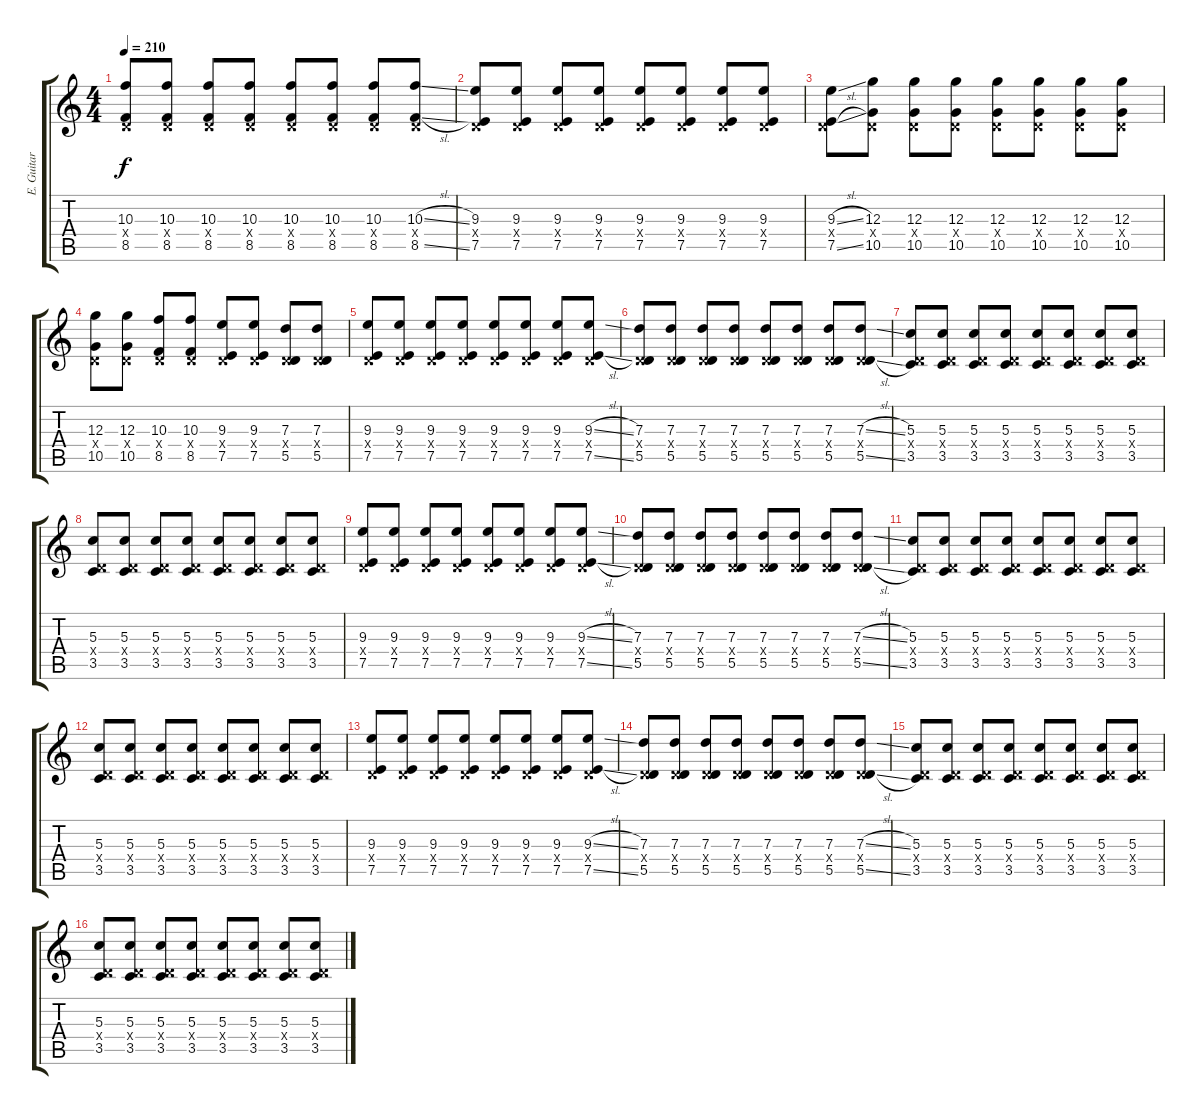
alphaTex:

\track ("E. Guitar III" "E. Guitar ") {instrument overdrivenguitar}
\staff {score tabs}
\tuning (E4 B3 G3 D3 A2 E2) {hide}
\ts (4 4)
\tempo 210
\clef g2
\ks c
(10.3 0.4{x} 8.5).8{dy f} (10.3 0.4{x} 8.5).8 (10.3 0.4{x} 8.5).8 (10.3 0.4{x} 8.5).8 (10.3 0.4{x} 8.5).8 (10.3 0.4{x} 8.5).8 (10.3 0.4{x} 8.5).8 (10.3{sl} 0.4{x} 8.5{sl}).8 |
(9.3 0.4{x} 7.5).8 (9.3 0.4{x} 7.5).8 (9.3 0.4{x} 7.5).8 (9.3 0.4{x} 7.5).8 (9.3 0.4{x} 7.5).8 (9.3 0.4{x} 7.5).8 (9.3 0.4{x} 7.5).8 (9.3 0.4{x} 7.5).8 |
(9.3{sl} 0.4{x} 7.5{sl}).8 (12.3 0.4{x} 10.5).8 (12.3 0.4{x} 10.5).8 (12.3 0.4{x} 10.5).8 (12.3 0.4{x} 10.5).8 (12.3 0.4{x} 10.5).8 (12.3 0.4{x} 10.5).8 (12.3 0.4{x} 10.5).8 |
(12.3 0.4{x} 10.5).8 (12.3 0.4{x} 10.5).8 (10.3 0.4{x} 8.5).8 (10.3 0.4{x} 8.5).8 (9.3 0.4{x} 7.5).8 (9.3 0.4{x} 7.5).8 (7.3 0.4{x} 5.5).8 (7.3 0.4{x} 5.5).8 |
(9.3 0.4{x} 7.5).8 (9.3 0.4{x} 7.5).8 (9.3 0.4{x} 7.5).8 (9.3 0.4{x} 7.5).8 (9.3 0.4{x} 7.5).8 (9.3 0.4{x} 7.5).8 (9.3 0.4{x} 7.5).8 (9.3{sl} 0.4{x} 7.5{sl}).8 |
(7.3 0.4{x} 5.5).8 (7.3 0.4{x} 5.5).8 (7.3 0.4{x} 5.5).8 (7.3 0.4{x} 5.5).8 (7.3 0.4{x} 5.5).8 (7.3 0.4{x} 5.5).8 (7.3 0.4{x} 5.5).8 (7.3{sl} 0.4{x} 5.5{sl}).8 |
(5.3 0.4{x} 3.5).8 (5.3 0.4{x} 3.5).8 (5.3 0.4{x} 3.5).8 (5.3 0.4{x} 3.5).8 (5.3 0.4{x} 3.5).8 (5.3 0.4{x} 3.5).8 (5.3 0.4{x} 3.5).8 (5.3 0.4{x} 3.5).8 |
(5.3 0.4{x} 3.5).8 (5.3 0.4{x} 3.5).8 (5.3 0.4{x} 3.5).8 (5.3 0.4{x} 3.5).8 (5.3 0.4{x} 3.5).8 (5.3 0.4{x} 3.5).8 (5.3 0.4{x} 3.5).8 (5.3 0.4{x} 3.5).8 |
(9.3 0.4{x} 7.5).8 (9.3 0.4{x} 7.5).8 (9.3 0.4{x} 7.5).8 (9.3 0.4{x} 7.5).8 (9.3 0.4{x} 7.5).8 (9.3 0.4{x} 7.5).8 (9.3 0.4{x} 7.5).8 (9.3{sl} 0.4{x} 7.5{sl}).8 |
(7.3 0.4{x} 5.5).8 (7.3 0.4{x} 5.5).8 (7.3 0.4{x} 5.5).8 (7.3 0.4{x} 5.5).8 (7.3 0.4{x} 5.5).8 (7.3 0.4{x} 5.5).8 (7.3 0.4{x} 5.5).8 (7.3{sl} 0.4{x} 5.5{sl}).8 |
(5.3 0.4{x} 3.5).8 (5.3 0.4{x} 3.5).8 (5.3 0.4{x} 3.5).8 (5.3 0.4{x} 3.5).8 (5.3 0.4{x} 3.5).8 (5.3 0.4{x} 3.5).8 (5.3 0.4{x} 3.5).8 (5.3 0.4{x} 3.5).8 |
(5.3 0.4{x} 3.5).8 (5.3 0.4{x} 3.5).8 (5.3 0.4{x} 3.5).8 (5.3 0.4{x} 3.5).8 (5.3 0.4{x} 3.5).8 (5.3 0.4{x} 3.5).8 (5.3 0.4{x} 3.5).8 (5.3 0.4{x} 3.5).8 |
(9.3 0.4{x} 7.5).8 (9.3 0.4{x} 7.5).8 (9.3 0.4{x} 7.5).8 (9.3 0.4{x} 7.5).8 (9.3 0.4{x} 7.5).8 (9.3 0.4{x} 7.5).8 (9.3 0.4{x} 7.5).8 (9.3{sl} 0.4{x} 7.5{sl}).8 |
(7.3 0.4{x} 5.5).8 (7.3 0.4{x} 5.5).8 (7.3 0.4{x} 5.5).8 (7.3 0.4{x} 5.5).8 (7.3 0.4{x} 5.5).8 (7.3 0.4{x} 5.5).8 (7.3 0.4{x} 5.5).8 (7.3{sl} 0.4{x} 5.5{sl}).8 |
(5.3 0.4{x} 3.5).8 (5.3 0.4{x} 3.5).8 (5.3 0.4{x} 3.5).8 (5.3 0.4{x} 3.5).8 (5.3 0.4{x} 3.5).8 (5.3 0.4{x} 3.5).8 (5.3 0.4{x} 3.5).8 (5.3 0.4{x} 3.5).8 |
(5.3 0.4{x} 3.5).8 (5.3 0.4{x} 3.5).8 (5.3 0.4{x} 3.5).8 (5.3 0.4{x} 3.5).8 (5.3 0.4{x} 3.5).8 (5.3 0.4{x} 3.5).8 (5.3 0.4{x} 3.5).8 (5.3 0.4{x} 3.5).8
